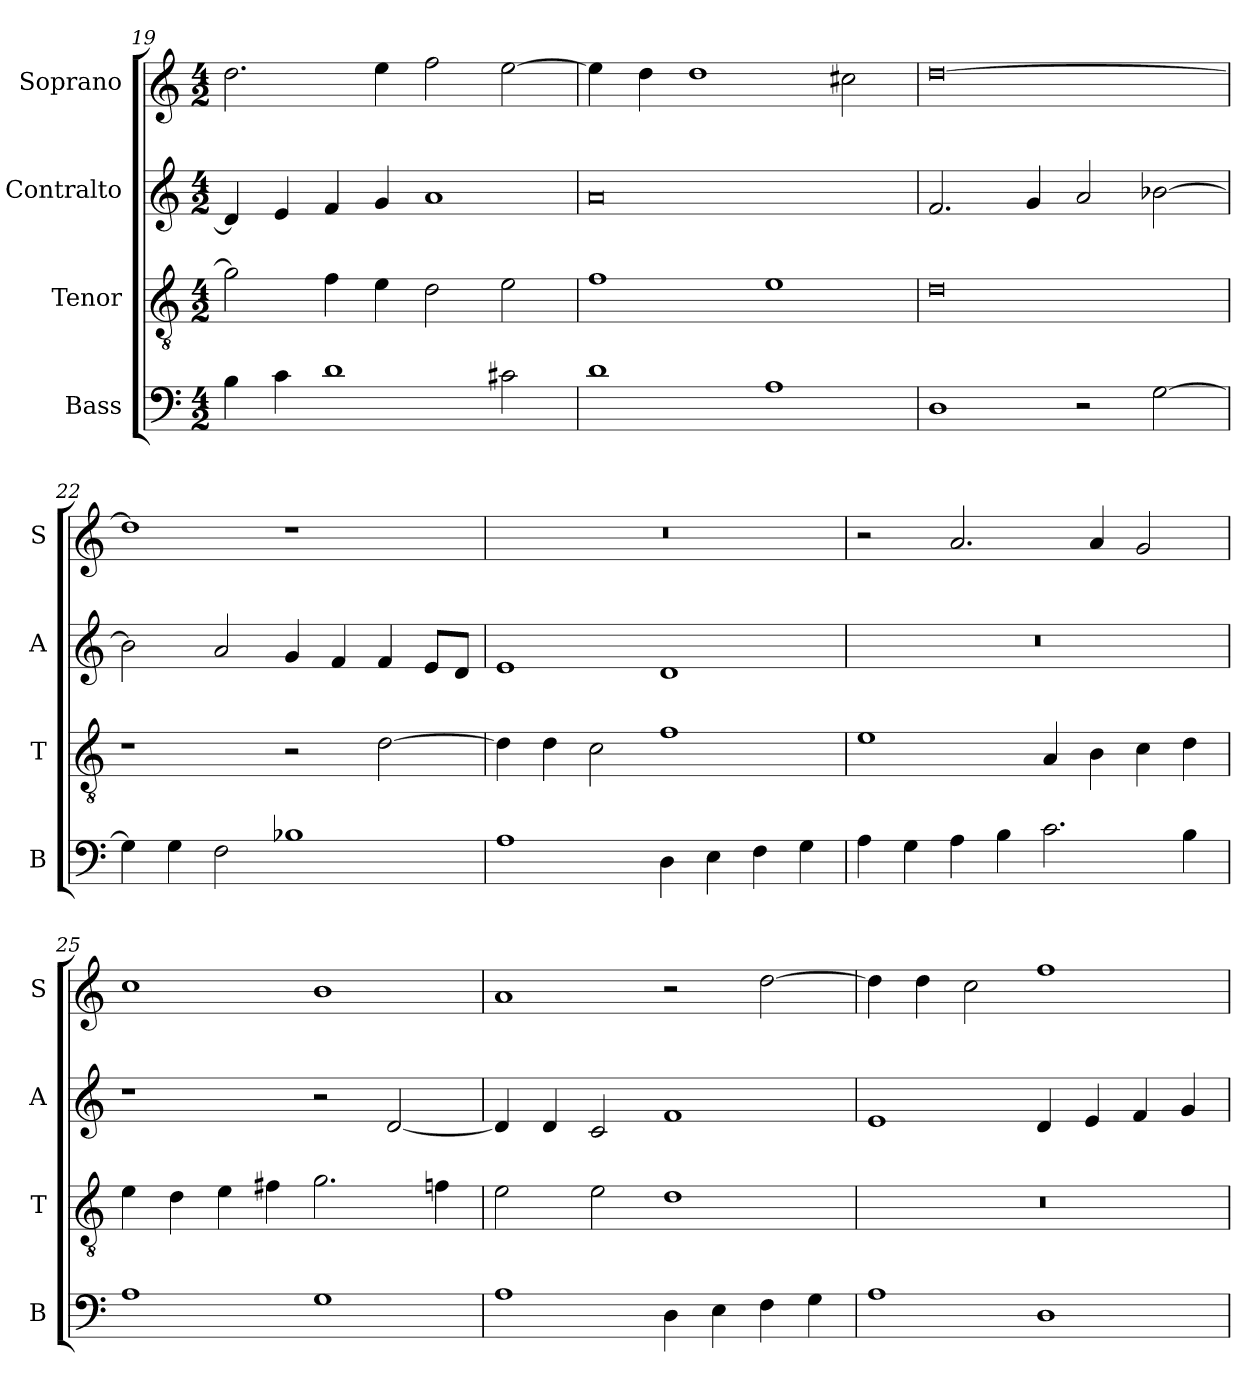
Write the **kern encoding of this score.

**kern	**kern	**kern	**kern
*part4	*part3	*part2	*part1
*staff4	*staff3	*staff2	*staff1
*I"Bass	*I"Tenor	*I"Contralto	*I"Soprano
*I'B	*I'T	*I'A	*I'S
*clefF4	*clefGv2	*clefG2	*clefG2
*k[]	*k[]	*k[]	*k[]
*G:mix	*G:mix	*G:mix	*G:mix
*M4/2	*M4/2	*M4/2	*M4/2
=19	=19	=19	=19
4B	2g]	4d]	2.dd
4c	.	4e	.
1d	4f	4f	.
.	4e	4g	4ee
.	2d	1a	2ff
2c#X	2e	.	[2ee
=20	=20	=20	=20
1d	1f	0a	4ee]
.	.	.	4dd
.	.	.	1dd
1A	1e	.	.
.	.	.	2cc#X
=21	=21	=21	=21
1D	0d	2.f	[0dd
.	.	4g	.
2r	.	2a	.
[2G	.	[2b-X	.
=22	=22	=22	=22
4G]	1r	2b-]	1dd]
4G	.	.	.
2F	.	2a	.
1B-X	2r	4g	1r
.	.	4f	.
.	[2d	4f	.
.	.	8e/L	.
.	.	8d/J	.
=23	=23	=23	=23
1A	4d]	1e	0r
.	4d	.	.
.	2c	.	.
4D	1f	1d	.
4E	.	.	.
4F	.	.	.
4G	.	.	.
=24	=24	=24	=24
4A	1e	0r	2r
4G	.	.	.
4A	.	.	2.a
4B	.	.	.
2.c	4A	.	.
.	4B	.	4a
.	4c	.	2g
4B	4d	.	.
=25	=25	=25	=25
1A	4e	1r	1cc
.	4d	.	.
.	4e	.	.
.	4f#X	.	.
1G	2.g	2r	1b
.	.	[2d	.
.	4fn	.	.
=26	=26	=26	=26
1A	2e	4d]	1a
.	.	4d	.
.	2e	2c	.
4D	1d	1f	2r
4E	.	.	.
4F	.	.	[2dd
4G	.	.	.
=27	=27	=27	=27
1A	0r	1e	4dd]
.	.	.	4dd
.	.	.	2cc
1D	.	4d	1ff
.	.	4e	.
.	.	4f	.
.	.	4g	.
=	=	=	=
*-	*-	*-	*-
